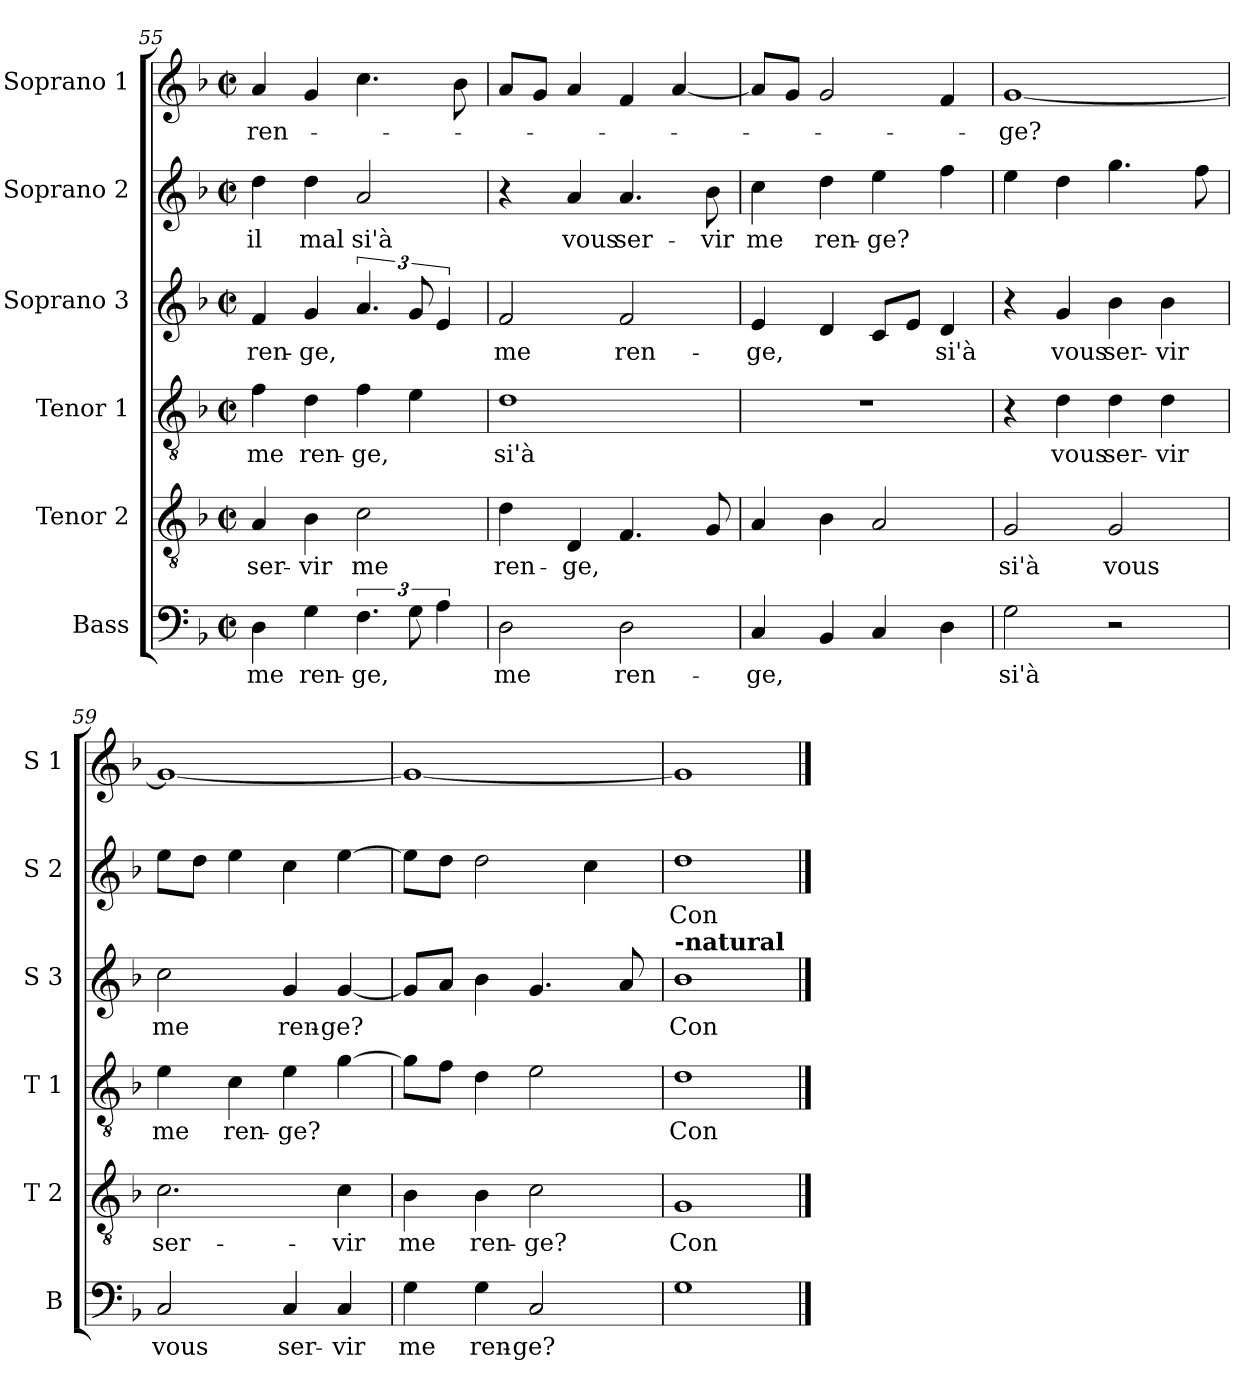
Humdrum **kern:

**kern	**text	**kern	**text	**kern	**text	**kern	**text	**kern	**text	**kern	**text
*part6	*part6	*part5	*part5	*part4	*part4	*part3	*part3	*part2	*part2	*part1	*part1
*staff6	*staff6	*staff5	*staff5	*staff4	*staff4	*staff3	*staff3	*staff2	*staff2	*staff1	*staff1
*I"Bass	*	*I"Tenor 2	*	*I"Tenor 1	*	*I"Soprano 3	*	*I"Soprano 2	*	*I"Soprano 1	*
*I'B	*	*I'T 2	*	*I'T 1	*	*I'S 3	*	*I'S 2	*	*I'S 1	*
*clefF4	*	*clefGv2	*	*clefGv2	*	*clefG2	*	*clefG2	*	*clefG2	*
*k[b-]	*	*k[b-]	*	*k[b-]	*	*k[b-]	*	*k[b-]	*	*k[b-]	*
*F:	*	*F:	*	*F:	*	*F:	*	*F:	*	*F:	*
*M2/2	*	*M2/2	*	*M2/2	*	*M2/2	*	*M2/2	*	*M2/2	*
*met(c|)	*	*met(c|)	*	*met(c|)	*	*met(c|)	*	*met(c|)	*	*met(c|)	*
=55	=55	=55	=55	=55	=55	=55	=55	=55	=55	=55	=55
4D\	me	4A/	ser-	4f\	me	4f/	ren-	4dd\	il	4a/	ren-
4G\	ren-	4B-\	-vir	4d\	ren-	4g/	-ge,	4dd\	mal	4g/	.
6.F\	-ge,	2c\	me	4f\	-ge,	6.a/	.	2a/	si'à	4.cc\	.
12G\	.	.	.	4e\	.	12g/	.	.	.	.	.
6A\	.	.	.	.	.	6e/	.	.	.	.	.
.	.	.	.	.	.	.	.	.	.	8b-\	.
!!LO:LB:g=z
=56	=56	=56	=56	=56	=56	=56	=56	=56	=56	=56	=56
2D\	me	4d\	ren-	1d	si'à	2f/	me	4r	.	8a/L	.
.	.	.	.	.	.	.	.	.	.	8g/J	.
.	.	4D/	-ge,	.	.	.	.	4a/	vous	4a/	.
2D\	ren-	4.F/	.	.	.	2f/	ren-	4.a/	ser-	4f/	.
.	.	.	.	.	.	.	.	.	.	[4a/	.
.	.	8G/	.	.	.	.	.	8b-\	-vir	.	.
=57	=57	=57	=57	=57	=57	=57	=57	=57	=57	=57	=57
4C/	-ge,	4A/	.	1r	.	4e/	-ge,	4cc\	me	8a/L]	.
.	.	.	.	.	.	.	.	.	.	8g/J	.
4BB-/	.	4B-\	.	.	.	4d/	.	4dd\	ren-	2g/	.
4C/	.	2A/	.	.	.	8c/L	.	4ee\	-ge?	.	.
.	.	.	.	.	.	8e/J	.	.	.	.	.
4D\	.	.	.	.	.	4d/	si'à	4ff\	.	4f/	.
=58	=58	=58	=58	=58	=58	=58	=58	=58	=58	=58	=58
2G\	si'à	2G/	si'à	4r	.	4r	.	4ee\	.	[1g	-ge?
.	.	.	.	4d\	vous	4g/	vous	4dd\	.	.	.
2r	.	2G/	vous	4d\	ser-	4b-\	ser-	4.gg\	.	.	.
.	.	.	.	4d\	-vir	4b-\	-vir	.	.	.	.
.	.	.	.	.	.	.	.	8ff\	.	.	.
=59	=59	=59	=59	=59	=59	=59	=59	=59	=59	=59	=59
2C/	vous	2.c\	ser-	4e\	me	2cc\	me	8ee\L	.	1g_	.
.	.	.	.	.	.	.	.	8dd\J	.	.	.
.	.	.	.	4c\	ren-	.	.	4ee\	.	.	.
4C/	ser-	.	.	4e\	-ge?	4g/	ren-	4cc\	.	.	.
4C/	-vir	4c\	-vir	[4g\	.	[4g/	-ge?	[4ee\	.	.	.
=60	=60	=60	=60	=60	=60	=60	=60	=60	=60	=60	=60
4G\	me	4B-\	me	8g\L]	.	8g/L]	.	8ee\L]	.	1g_	.
.	.	.	.	8f\J	.	8a/J	.	8dd\J	.	.	.
4G\	ren-	4B-\	ren-	4d\	.	4b-\	.	2dd\	.	.	.
2C/	-ge?	2c\	-ge?	2e\	.	4.g/	.	.	.	.	.
.	.	.	.	.	.	.	.	4cc\	.	.	.
.	.	.	.	.	.	8a/	.	.	.	.	.
=61	=61	=61	=61	=61	=61	=61	=61	=61	=61	=61	=61
!	!	!	!	!	!	!LO:TX:a:B:t=-natural	!	!	!	!	!
1G	.	1G	Con-	1d	Con	1b-	Con-	1dd	Con-	1g]	.
==	==	==	==	==	==	==	==	==	==	==	==
*-	*-	*-	*-	*-	*-	*-	*-	*-	*-	*-	*-
